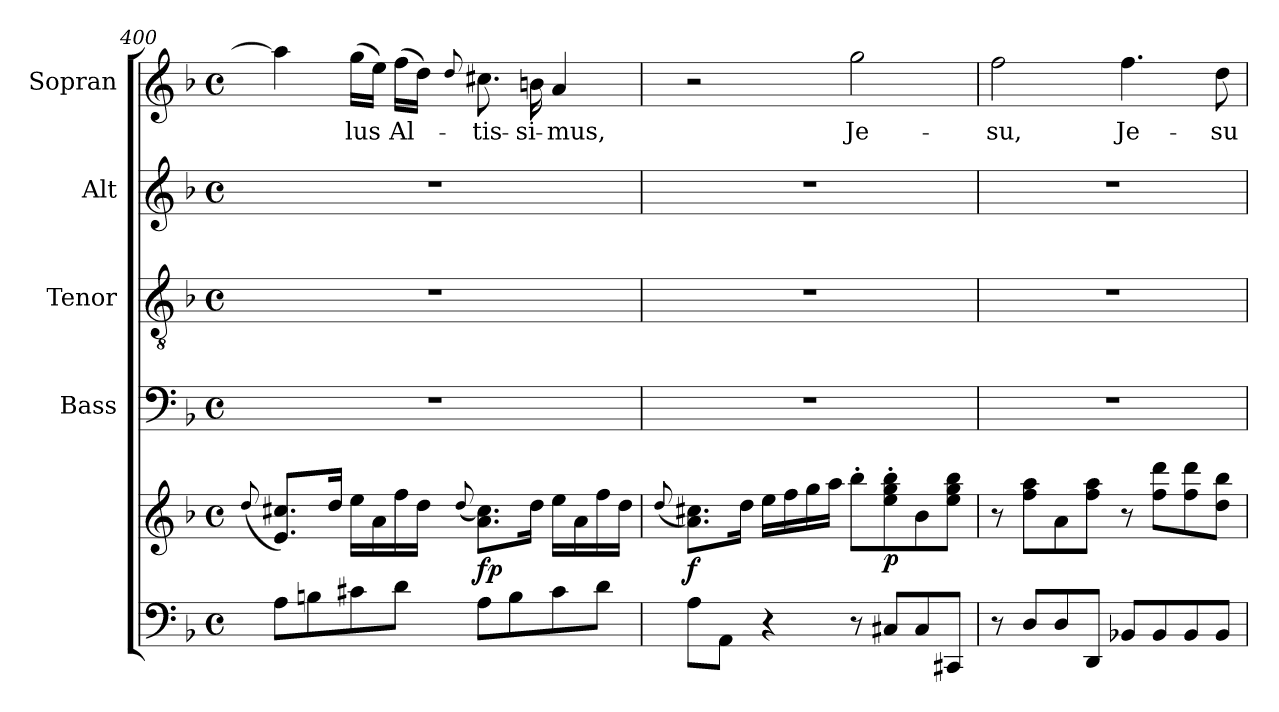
**kern	**kern	**dynam	**kern	**kern	**kern	**kern	**text
*part5	*part5	*part5	*part4	*part3	*part2	*part1	*part1
*staff6	*staff5	*staff5/6	*staff4	*staff3	*staff2	*staff1	*staff1
*	*	*	*I"Bass	*I"Tenor	*I"Alt	*I"Sopran	*
*	*	*	*I'B.	*I'T.	*I'A.	*I'S.	*
!!LO:PB:g=z
*clefF4	*clefG2	*	*clefF4	*clefGv2	*clefG2	*clefG2	*
*k[b-]	*k[b-]	*	*k[b-]	*k[b-]	*k[b-]	*k[b-]	*
*F:	*F:	*	*F:	*F:	*F:	*F:	*
*M4/4	*M4/4	*	*M4/4	*M4/4	*M4/4	*M4/4	*
*met(c)	*met(c)	*	*met(c)	*met(c)	*met(c)	*met(c)	*
=400	=400	=400	=400	=400	=400	=400	=400
.	(<8qqdd/	.	.	.	.	.	.
8A\L	8.e/ 8.cc#X/L)	.	1r	1r	1r	4aa\]	.
8Bn\	.	.	.	.	.	.	.
.	16dd/Jk	.	.	.	.	.	.
!	!	!	!	!	!	!	!LO:LY:b
8c#X\	16ee\LL	.	.	.	.	(>16gg\LL	-lus
.	16a\	.	.	.	.	16ee\JJ)	.
!	!	!	!	!	!	!	!LO:LY:b
8d\J	16ff\	.	.	.	.	(>16ff\LL	Al-
.	16dd\JJ	.	.	.	.	16dd\JJ)	.
.	(>8qqdd/	.	.	.	.	8qqdd/	.
!	!	!LO:DY:b	!	!	!	!	!LO:LY:b
8A\L	8.a\ 8.cc#\L)	fp	.	.	.	8.cc#X\	-tis-
8B\	.	.	.	.	.	.	.
!	!	!	!	!	!	!	!LO:LY:b
.	16dd\Jk	.	.	.	.	16bn\	-si-
!	!	!	!	!	!	!	!LO:LY:b
8c#\	16ee\LL	.	.	.	.	4a/	-mus,
.	16a\	.	.	.	.	.	.
8d\J	16ff\	.	.	.	.	.	.
.	16dd\JJ	.	.	.	.	.	.
=401	=401	=401	=401	=401	=401	=401	=401
.	(>8qqdd/	.	.	.	.	.	.
!	!	!LO:DY:b	!	!	!	!	!
8A\L	8.a\ 8.cc#X\L)	f	1r	1r	1r	2r	.
8AA\J	.	.	.	.	.	.	.
.	16dd\Jk	.	.	.	.	.	.
4r	16ee\LL	.	.	.	.	.	.
.	16ff\	.	.	.	.	.	.
.	16gg\	.	.	.	.	.	.
.	16aa\JJ	.	.	.	.	.	.
!	!	!	!	!	!	!	!LO:LY:b
8r	8bb-'>\L	.	.	.	.	2gg\	Je-
!	!	!LO:DY:b	!	!	!	!	!
8C#X/L	8ee\'> 8gg\'> 8bb-\'>	p	.	.	.	.	.
8C#/	8b-\	.	.	.	.	.	.
8CC#X/J	8ee\ 8gg\ 8bb-\J	.	.	.	.	.	.
=402	=402	=402	=402	=402	=402	=402	=402
!	!	!	!	!	!	!	!LO:LY:b
8r	8r	.	1r	1r	1r	2ff\	-su,
8D/L	8ff\ 8aa\L	.	.	.	.	.	.
8D/	8a\	.	.	.	.	.	.
8DD/J	8ff\ 8aa\J	.	.	.	.	.	.
!	!	!	!	!	!	!	!LO:LY:b
8BB-X/L	8r	.	.	.	.	4.ff\	Je-
8BB-/	8ff\ 8ddd\L	.	.	.	.	.	.
8BB-/	8ff\ 8ddd\	.	.	.	.	.	.
!	!	!	!	!	!	!	!LO:LY:b
8BB-/J	8dd\ 8bb-\J	.	.	.	.	8dd\	-su
=	=	=	=	=	=	=	=
*-	*-	*-	*-	*-	*-	*-	*-
